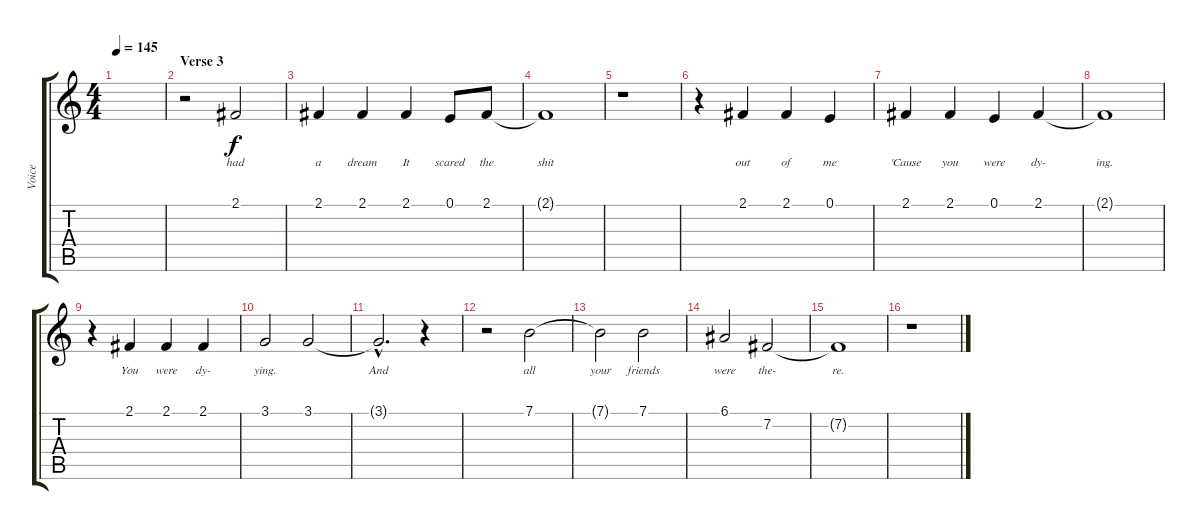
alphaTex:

\track ("Voice" "Voice") {instrument clarinet}
\staff {score tabs}
\tuning (E4 B3 G3 D3 A2 E2) {hide}
\ts (4 4)
\tempo 145
\clef g2
\ks c
|
\section ("" "Verse 3")
r.2 2.1.2{lyrics (0 "had") lyrics (1 "") lyrics (2 "") lyrics (3 "") lyrics (4 "")} |
2.1.4{lyrics (0 "a") lyrics (1 "") lyrics (2 "") lyrics (3 "") lyrics (4 "")} 2.1.4{lyrics (0 "dream") lyrics (1 "") lyrics (2 "") lyrics (3 "") lyrics (4 "")} 2.1.4{lyrics (0 "It") lyrics (1 "") lyrics (2 "") lyrics (3 "") lyrics (4 "")} 0.1.8{lyrics (0 "scared") lyrics (1 "") lyrics (2 "") lyrics (3 "") lyrics (4 "")} 2.1.8{lyrics (0 "the") lyrics (1 "") lyrics (2 "") lyrics (3 "") lyrics (4 "")} |
2.1{t}.1{lyrics (0 "shit") lyrics (1 "") lyrics (2 "") lyrics (3 "") lyrics (4 "")} |
r.1 |
r.4 2.1.4{lyrics (0 "out") lyrics (1 "") lyrics (2 "") lyrics (3 "") lyrics (4 "")} 2.1.4{lyrics (0 "of") lyrics (1 "") lyrics (2 "") lyrics (3 "") lyrics (4 "")} 0.1.4{lyrics (0 "me") lyrics (1 "") lyrics (2 "") lyrics (3 "") lyrics (4 "")} |
2.1.4{lyrics (0 "'Cause") lyrics (1 "") lyrics (2 "") lyrics (3 "") lyrics (4 "")} 2.1.4{lyrics (0 "you") lyrics (1 "") lyrics (2 "") lyrics (3 "") lyrics (4 "")} 0.1.4{lyrics (0 "were") lyrics (1 "") lyrics (2 "") lyrics (3 "") lyrics (4 "")} 2.1.4{lyrics (0 "dy-") lyrics (1 "") lyrics (2 "") lyrics (3 "") lyrics (4 "")} |
2.1{t}.1{lyrics (0 "ing.") lyrics (1 "") lyrics (2 "") lyrics (3 "") lyrics (4 "")} |
r.4 2.1.4{lyrics (0 "You") lyrics (1 "") lyrics (2 "") lyrics (3 "") lyrics (4 "")} 2.1.4{lyrics (0 "were") lyrics (1 "") lyrics (2 "") lyrics (3 "") lyrics (4 "")} 2.1.4{lyrics (0 "dy-") lyrics (1 "") lyrics (2 "") lyrics (3 "") lyrics (4 "")} |
3.1.2{lyrics (0 "ying.") lyrics (1 "") lyrics (2 "") lyrics (3 "") lyrics (4 "")} 3.1.2{lyrics (0 "") lyrics (1 "") lyrics (2 "") lyrics (3 "") lyrics (4 "")} |
3.1{hac t}.2{d lyrics (0 "And") lyrics (1 "") lyrics (2 "") lyrics (3 "") lyrics (4 "")} r.4 |
r.2 7.1.2{lyrics (0 "all") lyrics (1 "") lyrics (2 "") lyrics (3 "") lyrics (4 "")} |
7.1{t}.2{lyrics (0 "your") lyrics (1 "") lyrics (2 "") lyrics (3 "") lyrics (4 "")} 7.1.2{lyrics (0 "friends") lyrics (1 "") lyrics (2 "") lyrics (3 "") lyrics (4 "")} |
6.1.2{lyrics (0 "were") lyrics (1 "") lyrics (2 "") lyrics (3 "") lyrics (4 "")} 7.2.2{lyrics (0 "the-") lyrics (1 "") lyrics (2 "") lyrics (3 "") lyrics (4 "")} |
7.2{t}.1{lyrics (0 "re.") lyrics (1 "") lyrics (2 "") lyrics (3 "") lyrics (4 "")} |
r.1
